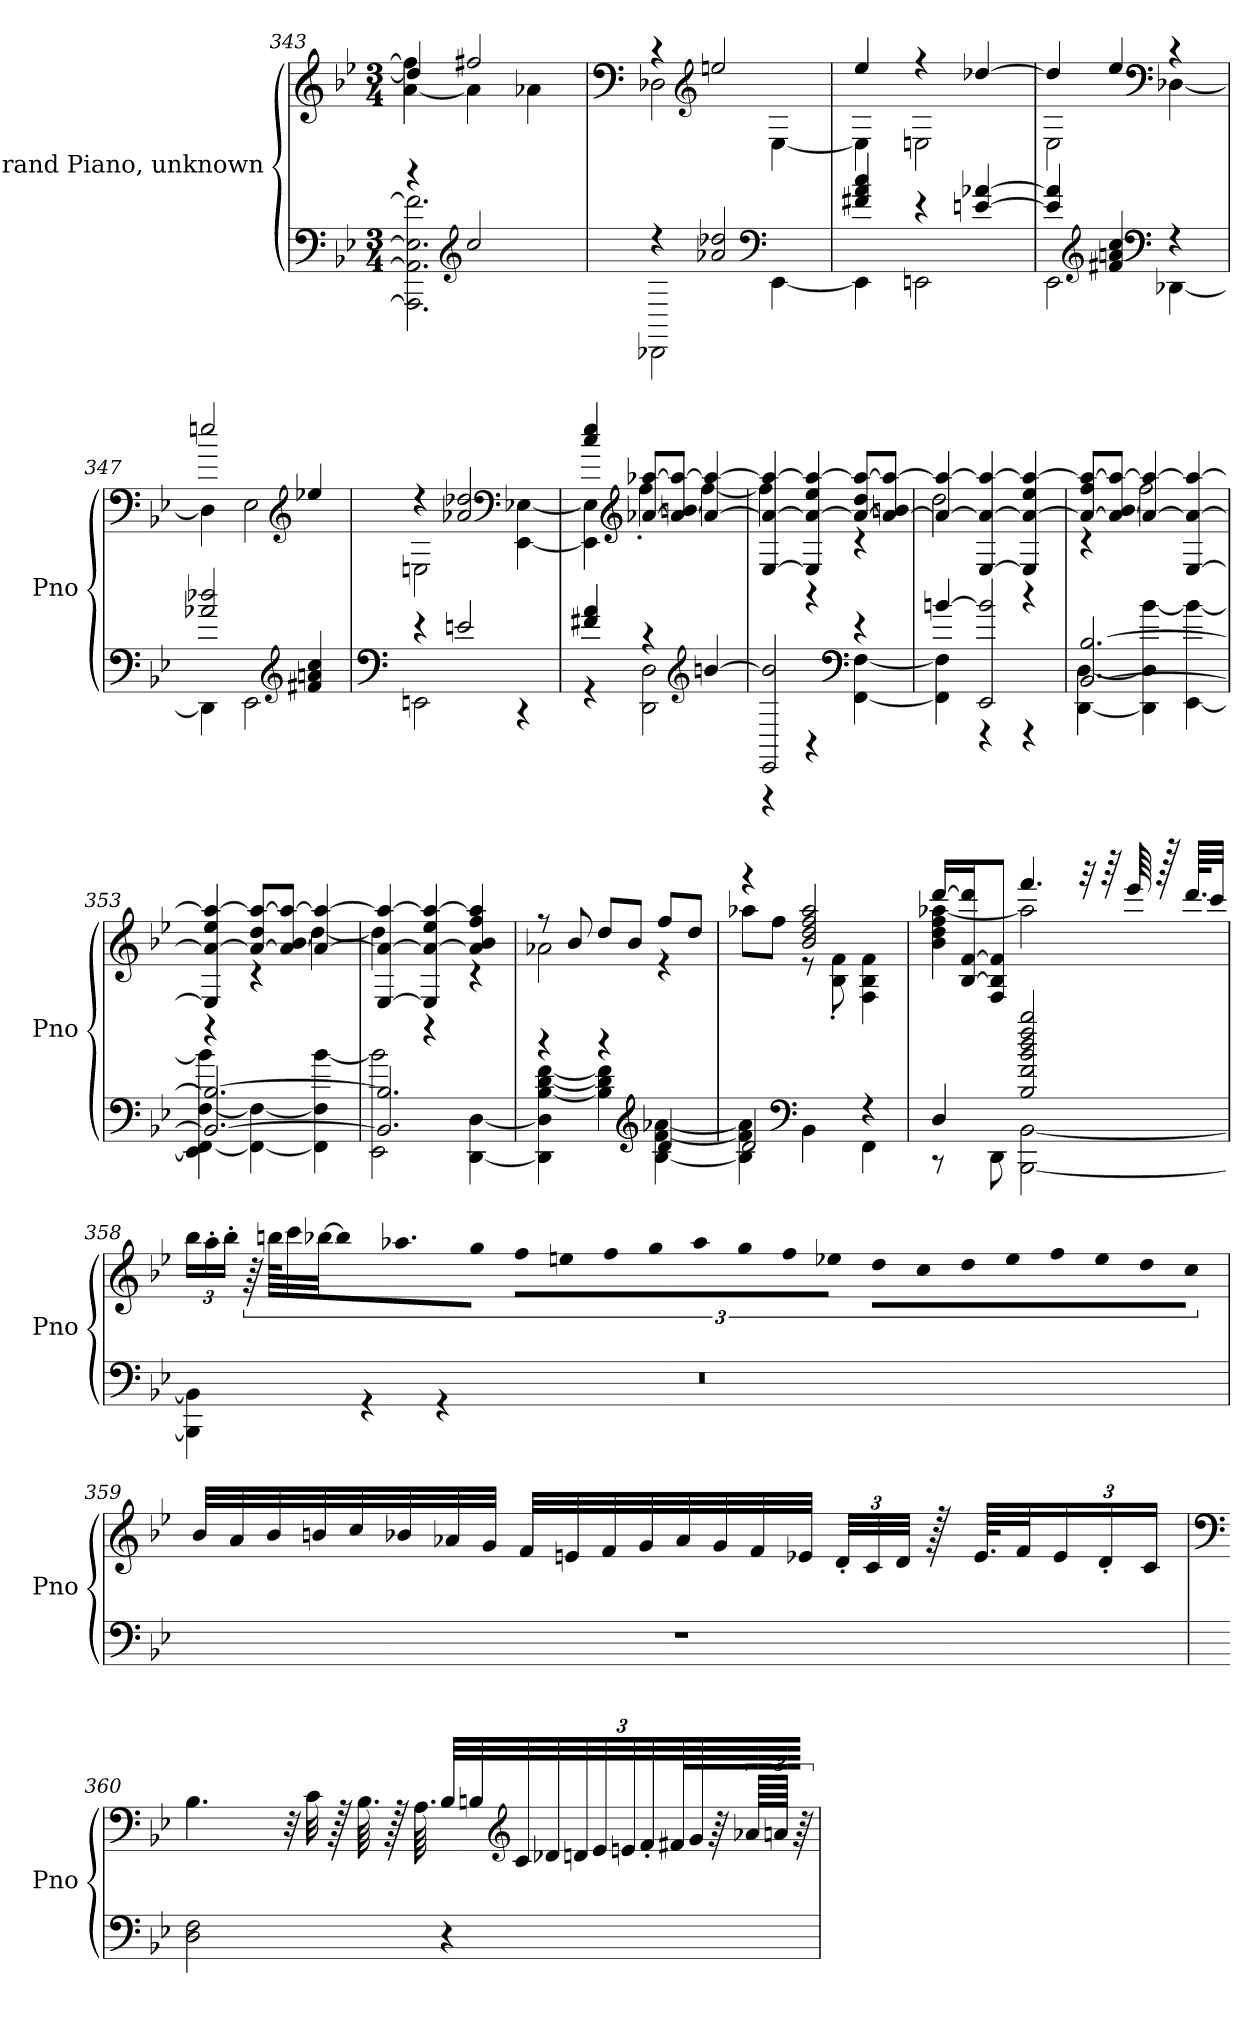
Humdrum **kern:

**kern	**kern
*part1	*part1
*staff2	*staff1
*I"Grand Piano, unknown	*
*I'Pno	*
*clefF4	*clefG2
*k[b-e-]	*k[b-e-]
*M3/4	*M3/4
=343	=343
*^	*^
4r	2.AAA-\] 2.AA-\] 2.E-\] 2.f#\]	4dd-/]	[4a\ 4ff#\]
*clefG2	*	*	*
2cc/	.	2ff#X/	4a\]
.	.	.	4a-X\
=344	=344	=344	=344
*	*	*clefF4	*
4r	2DD-X\	4r	2D-X\
*	*	*clefG2	*
2a-X/ 2dd-X/	.	2een/	.
*clefF4	*	*	*
.	[4EE-\	.	[4E-\
=345	=345	=345	=345
4f#X/ 4a/ 4cc/	4EE-\]	4ee-/	4E-\]
4r	2EEn\	4r	2En\
[4en/ [4a-X/	.	[4dd-X/	.
!!LO:LB:g=z	!!
=346	=346	=346	=346
4e/] 4a-/]	2EE-\	4dd-/]	2E-\
*clefG2	*	*	*
4f#X/ 4an/ 4cc/	.	4ee-/	.
*clefF4	*	*clefF4	*
4r	[4DD-X\	4r	[4D-X\
=347	=347	=347	=347
2a-X/ 2dd-X/	4DD-\]	2een/	4D-\]
.	2EE-\	.	2E-\
*clefG2	*	*clefG2	*
4f#X/ 4an/ 4cc/	.	4ee-X/	.
=348	=348	=348	=348
*clefF4	*	*	*
4r	2EEn\	4r	2En\
2en/	.	2a-X/ 2dd-X/	.
*	*	*clefF4	*
.	4r	.	[4EE-\ [4E-X\
=349	=349	=349	=349
4f#X/ 4a/	4r	4cc/ 4ee-/	4EE-\] 4E-\]
*	*	*clefG2	*
4r	2DD\ 2D\	[8a-X/ [8aa-X/L	4ff'\
.	.	8a-/_ 8bn/ 8aa-/_J	.
*clefG2	*	*	*
[4bn/	.	4a-/_ 4aa-/_	[4ff\
=350	=350	=350	=350
2EE-/ 2b/]	4r	[4E-/ 4a-/_ 4aa-/_	4ff\]
.	4r	4E-/] 4a-/_ 4ee-/ 4aa-/_	4r
*clefF4	*	*	*
4r	[4FF\ [4F\	8a-/_ 8dd/ 8aa-/_L	4r
.	.	8a-/_ 8bn/ 8aa-/_J	.
!!LO:LB:g=z	!!
=351	=351	=351	=351
[4bn/	4FF\] 4F\]	4a-/_ 4aa-/_	2dd\
2EE-/ 2b/]	4r	[4E-/ 4a-/_ 4aa-/_	.
.	4r	4E-/] 4a-/_ 4ee-/ 4aa-/_	4r
=352	=352	=352	=352
[2.BB-/ [2.B-/	[4DD\ [4D\	8a-/_ 8ff/ 8aa-/_L	4r
.	.	8a-/_ 8b-/ 8aa-/_J	.
.	4DD\] 4D\] [4b-\	4a-/_ 4aa-/_	2ff\
.	[4EE-\ 4b-\_	[4E-/ 4a-/_ 4aa-/_	.
=353	=353	=353	=353
2.BB-/_ 2.B-/_	4EE-\] [4FF\ [4F\ 4b-\]	4E-/] 4a-/_ 4ee-/ 4aa-/_	4r
.	4FF\_ 4F\_	8a-/_ 8dd/ 8aa-/_L	4r
.	.	8a-/_ 8b-/ 8aa-/_J	.
.	4FF\] 4F\] [4b-\	4a-/_ 4aa-/_	[4dd\
=354	=354	=354	=354
2.BB-/] 2.B-/]	2EE-\ 2b-\]	[4E-/ 4a-/_ 4aa-/_	4dd\]
.	.	4E-/] 4a-/_ 4ee-/ 4aa-/_	4r
.	[4DD\ [4D\	4a-/] 4b-/ 4ff/ 4aa-/]	4r
=355	=355	=355	=355
4r	4DD\] 4D\] [4B-\ [4d\ [4f\	8r	2a-X\
.	.	8b-/	.
4r	4B-\] 4d\] 4f\]	8dd/L	.
.	.	8b-/J	.
*clefG2	*	*	*
4d/	[4B-\ [4f\ [4a-X\	8ff/L	4r
.	.	8dd/J	.
=356	=356	=356	=356
2d/	4B-\] 4f\] 4a-\]	4r	8aa-X\L
.	.	.	8ff\J
*clefF4	*	*	*
.	4BB-\	2b-/ 2dd/ 2ff/ 2aa-/	8r
.	.	.	8B-\' 8f\'
4r	4FF\	.	4F\ 4B-\ 4f\
!!LO:PB:g=z	!!
=357	=357	=357	=357
4D/	8r	[16ddd/LL	4b-\ 4dd\ 4ff\ [4aa-X\
.	.	[16B-/ [16f/ 16ddd/]J	.
.	8DD\	8F/ 8B-/] 8f/]J	.
2B-/ 2f/ 2b-/ 2dd/ 2ff/ 2bb-/	[2BBB-\ [2BB-\	4.fff/	2aa-\]
.	.	32r	.
.	.	64r	.
.	.	64eee-/	.
.	.	128r	.
.	.	64.ddd/KLLL	.
.	.	32ccc/JJJ	.
*	*	*v	*v
=358	=358	=358
*	*	*Xbrackettup
2.r	4BBB-\] 4BB-\]	24bb-\LL
.	.	24aa'\
.	.	24bb-'\JJ
*	*	*brackettup
.	.	96r
.	.	96bbn\KLLL
.	.	48ccc\
.	.	[48bb-X\
.	.	128bb-\KL]
.	.	64.aa-X\J
.	.	32gg\JJJ
.	4r	32ff\LLL
.	.	32een\
.	.	32ff\
.	.	32gg\
.	.	32aa-\
.	.	32gg\
.	.	32ff\
.	.	32ee-X\JJJ
.	4r	32dd\LLL
.	.	32cc\
.	.	32dd\
.	.	32ee-\
.	.	32ff\
.	.	32ee-\
.	.	32dd\
.	.	32cc\JJJ
*v	*v	*
!!LO:LB:g=z
=359	=359
2.r	32b-/LLL
.	32a/
.	32b-/
.	32bn/
.	32cc/
.	32b-X/
.	32a-X/
.	32g/JJJ
.	32f/LLL
.	32en/
.	32f/
.	32g/
.	32a-/
.	32g/
.	32f/
.	32e-X/JJJ
*	*Xbrackettup
.	48d'/LLL
.	48c/
.	48d/JJJ
.	128r
.	64.e-/KLLL
.	32f/J
.	24e-/
.	24d'/
.	24c/JJ
!!LO:LB:g=z
=360	=360
*	*clefF4
2D\ 2F\	4.B-\
.	32r
.	32c\
.	128r
.	64.B-\
.	128r
.	64.A\
4r	32B-/LLL
.	32Bn/
*	*clefG2
.	48c/
.	48d-X/
.	48dn/
.	48e-/
.	48en/
.	48f'/
*	*brackettup
.	96f#X/L
.	96g/JJJJ
.	96r
.	96a-X/LLLL
.	96an/JJJJ
.	96r
=	=
*-	*-
